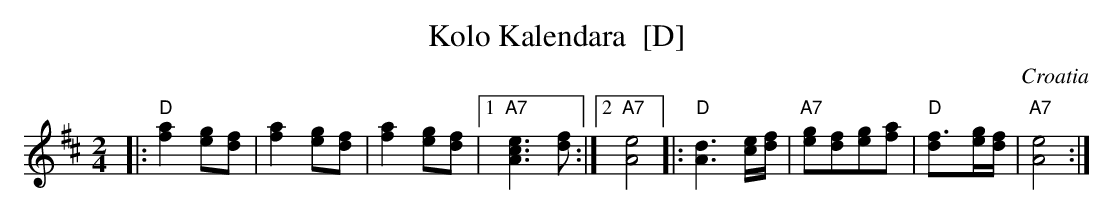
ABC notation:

X:1
T: Kolo Kalendara  [D]
O: Croatia
M: 2/4
L: 1/8
K: D
|: "D"[a2f2][ge][fd] | [a2f2][ge][fd] | [a2f2][ge][fd] |1 "A7"[e3c3A3][fd] :|2 "A7"[e4A4] \
|: "D"[d3A3][e/c/][f/d/] | "A7"[ge][fd][ge][af] | "D"[f3d][g/e/][f/d/] | "A7"[e4A4] :|
